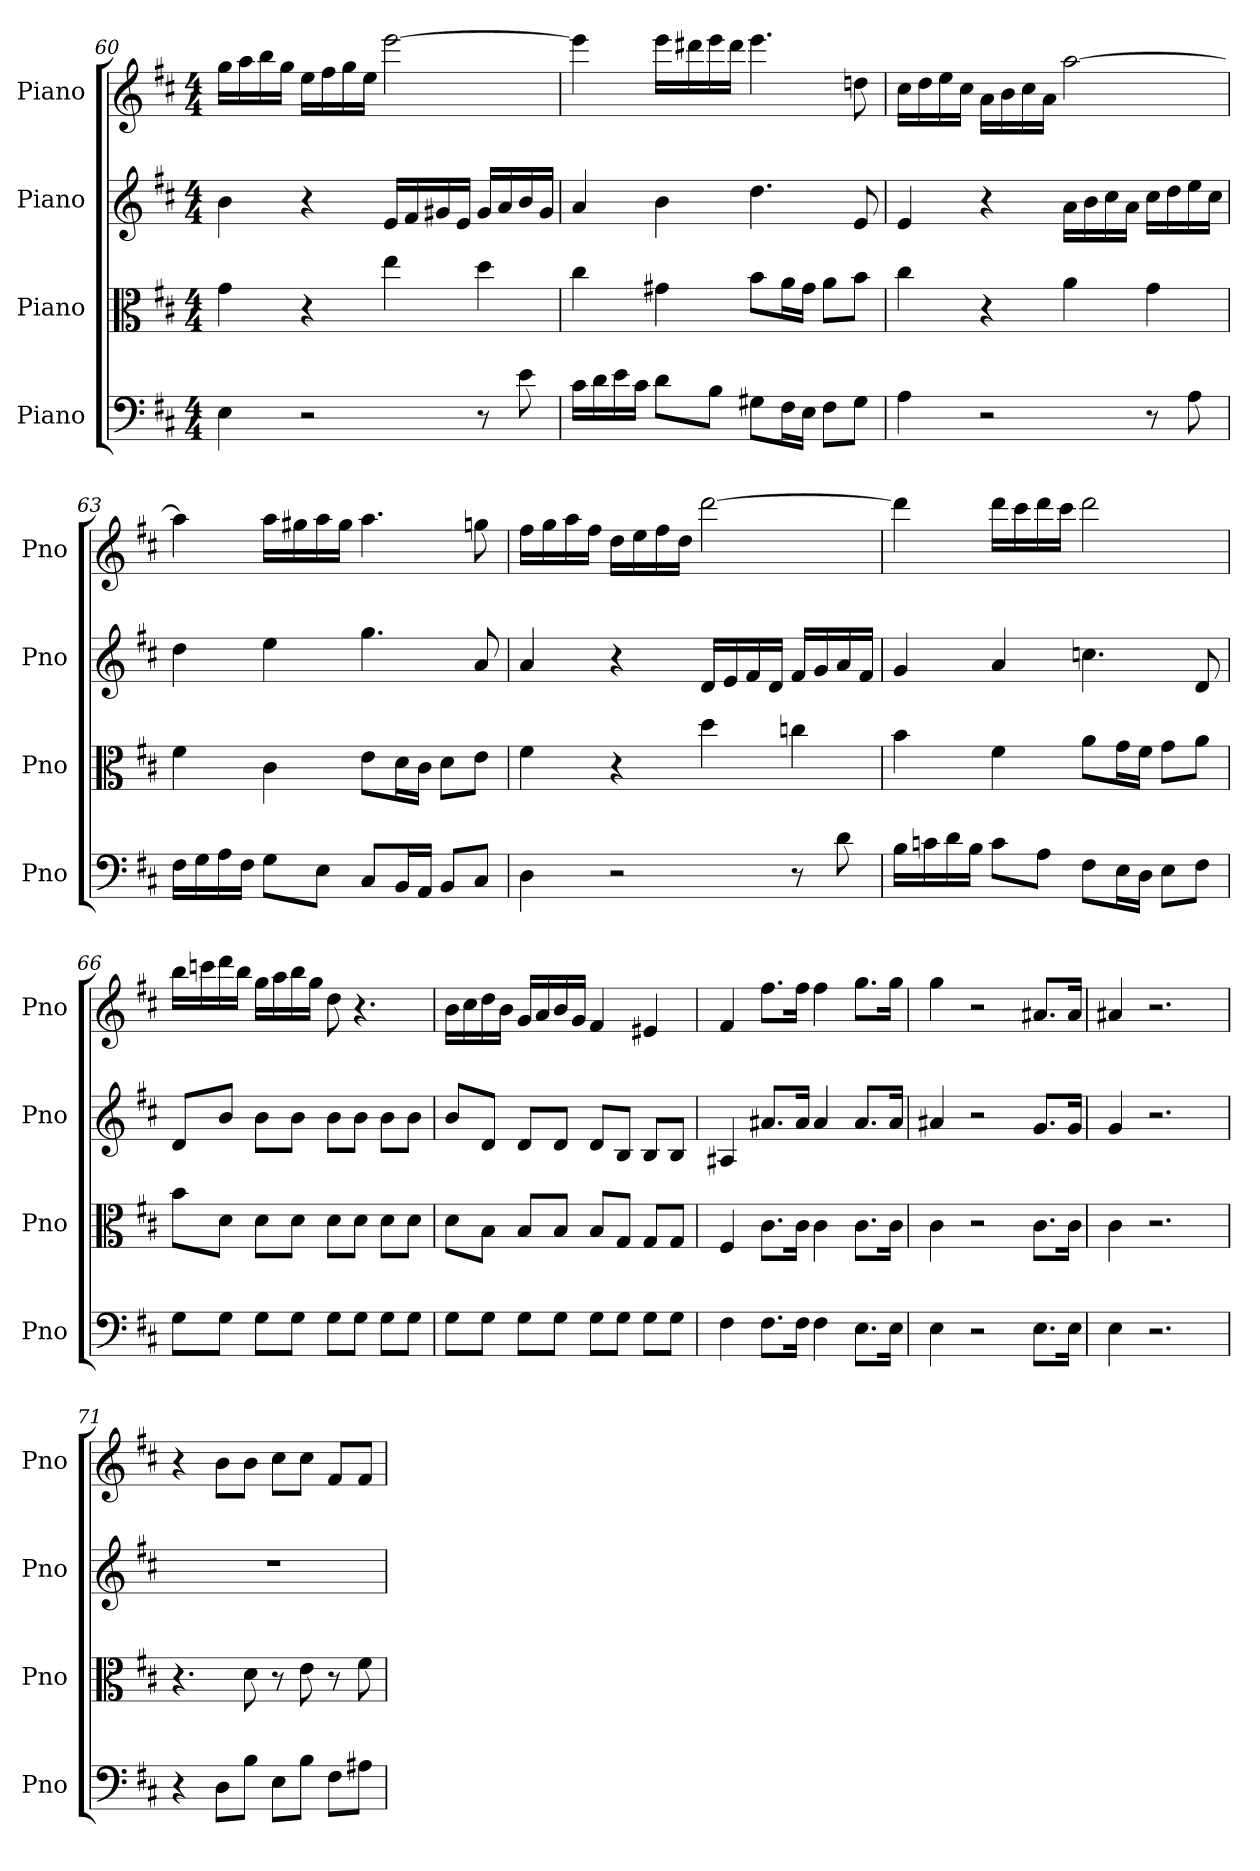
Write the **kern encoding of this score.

**kern	**kern	**kern	**kern
*part4	*part3	*part2	*part1
*staff4	*staff3	*staff2	*staff1
*I"Piano	*I"Piano	*I"Piano	*I"Piano
*I'Pno	*I'Pno	*I'Pno	*I'Pno
!!LO:LB:g=z
*clefF4	*clefC3	*clefG2	*clefG2
*k[f#c#]	*k[f#c#]	*k[f#c#]	*k[f#c#]
*M4/4	*M4/4	*M4/4	*M4/4
=60	=60	=60	=60
4E\	4g\	4b\	16gg\LL
.	.	.	16aa\
.	.	.	16bb\
.	.	.	16gg\JJ
2r	4r	4r	16ee\LL
.	.	.	16ff#\
.	.	.	16gg\
.	.	.	16ee\JJ
.	4ee\	16e/LL	[2eee\
.	.	16f#/	.
.	.	16g#X/	.
.	.	16e/JJ	.
8r	4dd\	16g#/LL	.
.	.	16a/	.
8e\	.	16b/	.
.	.	16g#/JJ	.
=61	=61	=61	=61
16c#\LL	4cc#\	4a/	4eee\]
16d\	.	.	.
16e\	.	.	.
16c#\JJ	.	.	.
8d\L	4g#X\	4b\	16eee\LL
.	.	.	16ddd#X\
8B\J	.	.	16eee\
.	.	.	16ddd#\JJ
8G#X\L	8b\L	4.dd\	4.eee\
16F#\L	16a\L	.	.
16E\JJ	16g#\JJ	.	.
8F#\L	8a\L	.	.
8G#\J	8b\J	8e/	8ddn\
!!LO:PB:g=z
=62	=62	=62	=62
4A\	4cc#\	4e/	16cc#\LL
.	.	.	16dd\
.	.	.	16ee\
.	.	.	16cc#\JJ
2r	4r	4r	16a\LL
.	.	.	16b\
.	.	.	16cc#\
.	.	.	16a\JJ
.	4a\	16a\LL	[2aa\
.	.	16b\	.
.	.	16cc#\	.
.	.	16a\JJ	.
8r	4g\	16cc#\LL	.
.	.	16dd\	.
8A\	.	16ee\	.
.	.	16cc#\JJ	.
=63	=63	=63	=63
16F#\LL	4f#\	4dd\	4aa\]
16G\	.	.	.
16A\	.	.	.
16F#\JJ	.	.	.
8G\L	4c#\	4ee\	16aa\LL
.	.	.	16gg#X\
8E\J	.	.	16aa\
.	.	.	16gg#\JJ
8C#/L	8e\L	4.gg\	4.aa\
16BB/L	16d\L	.	.
16AA/JJ	16c#\JJ	.	.
8BB/L	8d\L	.	.
8C#/J	8e\J	8a/	8ggn\
!!LO:LB:g=z
=64	=64	=64	=64
4D\	4f#\	4a/	16ff#\LL
.	.	.	16gg\
.	.	.	16aa\
.	.	.	16ff#\JJ
2r	4r	4r	16dd\LL
.	.	.	16ee\
.	.	.	16ff#\
.	.	.	16dd\JJ
.	4dd\	16d/LL	[2ddd\
.	.	16e/	.
.	.	16f#/	.
.	.	16d/JJ	.
8r	4ccn\	16f#/LL	.
.	.	16g/	.
8d\	.	16a/	.
.	.	16f#/JJ	.
=65	=65	=65	=65
16B\LL	4b\	4g/	4ddd\]
16cn\	.	.	.
16d\	.	.	.
16B\JJ	.	.	.
8c\L	4f#\	4a/	16ddd\LL
.	.	.	16ccc#\
8A\J	.	.	16ddd\
.	.	.	16ccc#\JJ
8F#\L	8a\L	4.ccn\	2ddd\
16E\L	16g\L	.	.
16D\JJ	16f#\JJ	.	.
8E\L	8g\L	.	.
8F#\J	8a\J	8d/	.
!!LO:LB:g=z
=66	=66	=66	=66
8G\L	8b\L	8d/L	16bb\LL
.	.	.	16cccn\
8G\J	8d\J	8b/J	16ddd\
.	.	.	16bb\JJ
8G\L	8d\L	8b\L	16gg\LL
.	.	.	16aa\
8G\J	8d\J	8b\J	16bb\
.	.	.	16gg\JJ
8G\L	8d\L	8b\L	8dd\
8G\J	8d\J	8b\J	4.r
8G\L	8d\L	8b\L	.
8G\J	8d\J	8b\J	.
=67	=67	=67	=67
8G\L	8d\L	8b/L	16b\LL
.	.	.	16cc#\
8G\J	8B\J	8d/J	16dd\
.	.	.	16b\JJ
8G\L	8B/L	8d/L	16g/LL
.	.	.	16a/
8G\J	8B/J	8d/J	16b/
.	.	.	16g/JJ
8G\L	8B/L	8d/L	4f#/
8G\J	8G/J	8B/J	.
8G\L	8G/L	8B/L	4e#X/
8G\J	8G/J	8B/J	.
=68	=68	=68	=68
4F#\	4F#/	4A#X/	4f#/
8.F#\L	8.c#\L	8.a#X/L	8.ff#\L
16F#\Jk	16c#\Jk	16a#/Jk	16ff#\Jk
4F#\	4c#\	4a#/	4ff#\
8.E\L	8.c#\L	8.a#/L	8.gg\L
16E\Jk	16c#\Jk	16a#/Jk	16gg\Jk
=69	=69	=69	=69
4E\	4c#\	4a#X/	4gg\
2r	2r	2r	2r
8.E\L	8.c#\L	8.g/L	8.a#X/L
16E\Jk	16c#\Jk	16g/Jk	16a#/Jk
!!LO:PB:g=z
=70	=70	=70	=70
4E\	4c#\	4g/	4a#X/
2.r	2.r	2.r	2.r
=71	=71	=71	=71
4r	4.r	1r	4r
8D\L	.	.	8b\L
8B\J	8d\	.	8b\J
8E\L	8r	.	8cc#\L
8B\J	8e\	.	8cc#\J
8F#\L	8r	.	8f#/L
8A#X\J	8f#\	.	8f#/J
=	=	=	=
*-	*-	*-	*-
